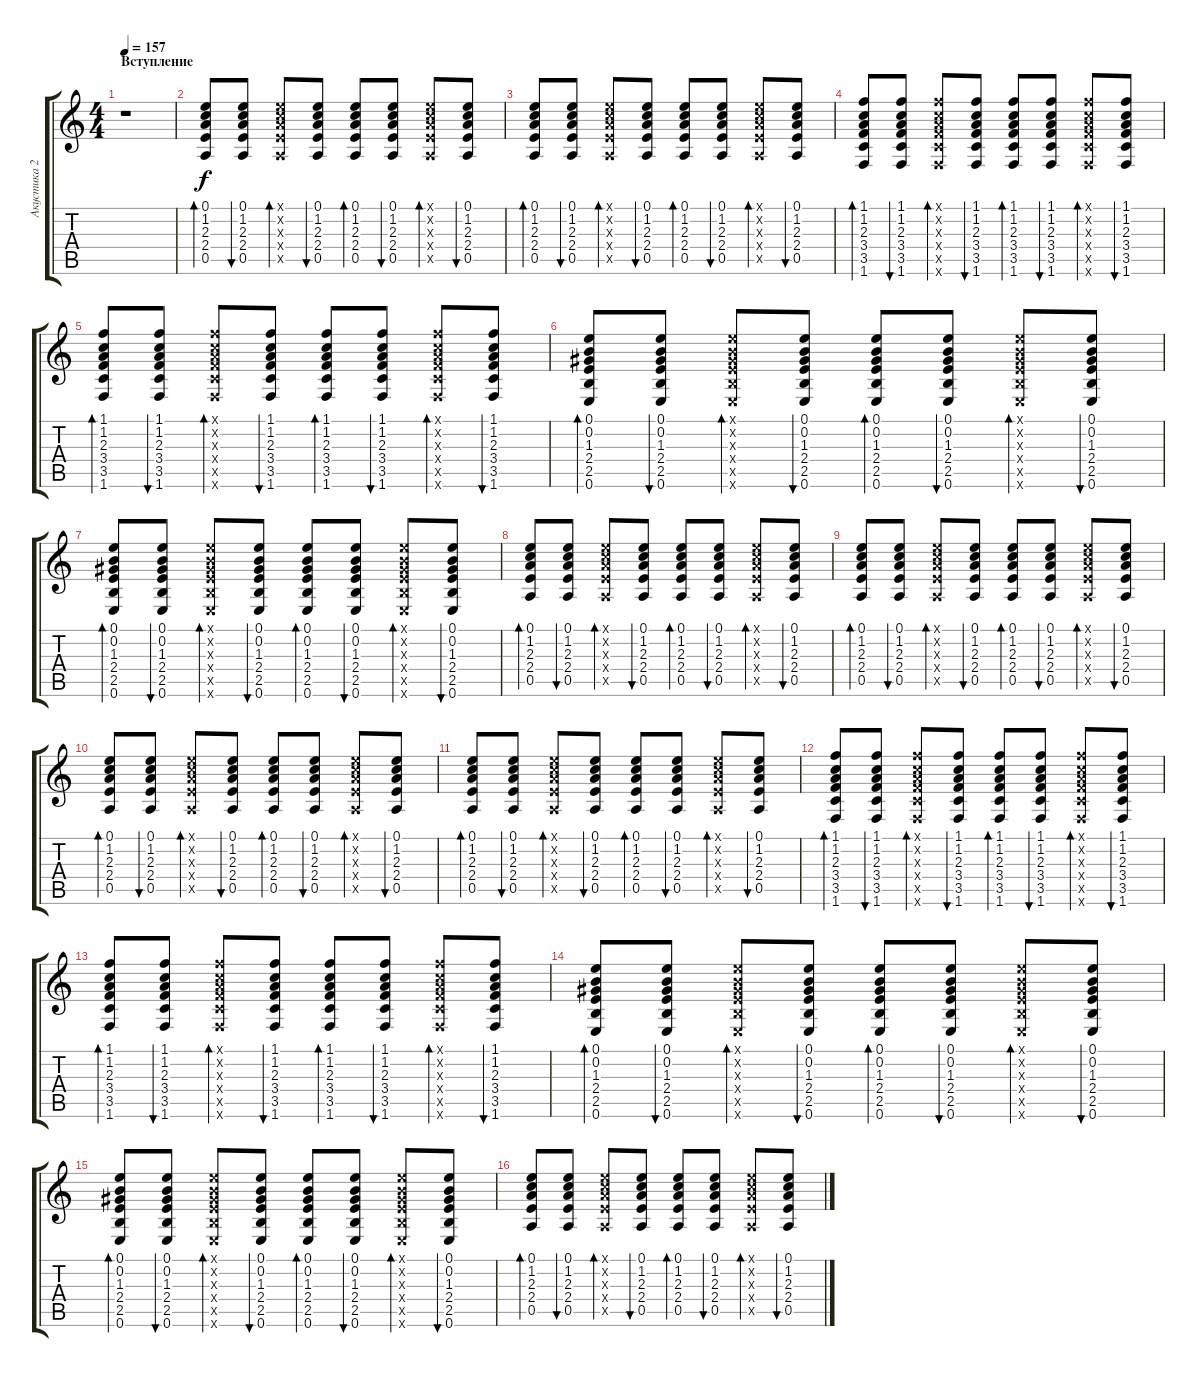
\track ("Акустика 2" "Акустика 2") {instrument acousticguitarsteel}
\staff {score tabs}
\tuning (E4 B3 G3 D3 A2 E2) {hide}
\ts (4 4)
\section ("" "Вступление")
\tempo 157
\clef g2
\ks c
r.1{dy f instrument acousticguitarsteel} |
(0.1 1.2 2.3 2.4 0.5).8{bd 30} (0.1 1.2 2.3 2.4 0.5).8{bu 30} (0.1{x} 1.2{x} 2.3{x} 2.4{x} 0.5{x}).8{bd 30} (0.1 1.2 2.3 2.4 0.5).8{bu 30} (0.1 1.2 2.3 2.4 0.5).8{bd 30} (0.1 1.2 2.3 2.4 0.5).8{bu 30} (0.1{x} 1.2{x} 2.3{x} 2.4{x} 0.5{x}).8{bd 30} (0.1 1.2 2.3 2.4 0.5).8{bu 30} |
(0.1 1.2 2.3 2.4 0.5).8{bd 30} (0.1 1.2 2.3 2.4 0.5).8{bu 30} (0.1{x} 1.2{x} 2.3{x} 2.4{x} 0.5{x}).8{bd 30} (0.1 1.2 2.3 2.4 0.5).8{bu 30} (0.1 1.2 2.3 2.4 0.5).8{bd 30} (0.1 1.2 2.3 2.4 0.5).8{bu 30} (0.1{x} 1.2{x} 2.3{x} 2.4{x} 0.5{x}).8{bd 30} (0.1 1.2 2.3 2.4 0.5).8{bu 30} |
(1.1 1.2 2.3 3.4 3.5 1.6).8{bd 30} (1.1 1.2 2.3 3.4 3.5 1.6).8{bu 30} (1.1{x} 1.2{x} 2.3{x} 3.4{x} 3.5{x} 1.6{x}).8{bd 30} (1.1 1.2 2.3 3.4 3.5 1.6).8{bu 30} (1.1 1.2 2.3 3.4 3.5 1.6).8{bd 30} (1.1 1.2 2.3 3.4 3.5 1.6).8{bu 30} (1.1{x} 1.2{x} 2.3{x} 3.4{x} 3.5{x} 1.6{x}).8{bd 30} (1.1 1.2 2.3 3.4 3.5 1.6).8{bu 30} |
(1.1 1.2 2.3 3.4 3.5 1.6).8{bd 30} (1.1 1.2 2.3 3.4 3.5 1.6).8{bu 30} (1.1{x} 1.2{x} 2.3{x} 3.4{x} 3.5{x} 1.6{x}).8{bd 30} (1.1 1.2 2.3 3.4 3.5 1.6).8{bu 30} (1.1 1.2 2.3 3.4 3.5 1.6).8{bd 30} (1.1 1.2 2.3 3.4 3.5 1.6).8{bu 30} (1.1{x} 1.2{x} 2.3{x} 3.4{x} 3.5{x} 1.6{x}).8{bd 30} (1.1 1.2 2.3 3.4 3.5 1.6).8{bu 30} |
(0.1 0.2 1.3 2.4 2.5 0.6).8{bd 30} (0.1 0.2 1.3 2.4 2.5 0.6).8{bu 30} (0.1{x} 0.2{x} 1.3{x} 2.4{x} 2.5{x} 0.6{x}).8{bd 30} (0.1 0.2 1.3 2.4 2.5 0.6).8{bu 30} (0.1 0.2 1.3 2.4 2.5 0.6).8{bd 30} (0.1 0.2 1.3 2.4 2.5 0.6).8{bu 30} (0.1{x} 0.2{x} 1.3{x} 2.4{x} 2.5{x} 0.6{x}).8{bd 30} (0.1 0.2 1.3 2.4 2.5 0.6).8{bu 30} |
(0.1 0.2 1.3 2.4 2.5 0.6).8{bd 30} (0.1 0.2 1.3 2.4 2.5 0.6).8{bu 30} (0.1{x} 0.2{x} 1.3{x} 2.4{x} 2.5{x} 0.6{x}).8{bd 30} (0.1 0.2 1.3 2.4 2.5 0.6).8{bu 30} (0.1 0.2 1.3 2.4 2.5 0.6).8{bd 30} (0.1 0.2 1.3 2.4 2.5 0.6).8{bu 30} (0.1{x} 0.2{x} 1.3{x} 2.4{x} 2.5{x} 0.6{x}).8{bd 30} (0.1 0.2 1.3 2.4 2.5 0.6).8{bu 30} |
(0.1 1.2 2.3 2.4 0.5).8{bd 30} (0.1 1.2 2.3 2.4 0.5).8{bu 30} (0.1{x} 1.2{x} 2.3{x} 2.4{x} 0.5{x}).8{bd 30} (0.1 1.2 2.3 2.4 0.5).8{bu 30} (0.1 1.2 2.3 2.4 0.5).8{bd 30} (0.1 1.2 2.3 2.4 0.5).8{bu 30} (0.1{x} 1.2{x} 2.3{x} 2.4{x} 0.5{x}).8{bd 30} (0.1 1.2 2.3 2.4 0.5).8{bu 30} |
(0.1 1.2 2.3 2.4 0.5).8{bd 30} (0.1 1.2 2.3 2.4 0.5).8{bu 30} (0.1{x} 1.2{x} 2.3{x} 2.4{x} 0.5{x}).8{bd 30} (0.1 1.2 2.3 2.4 0.5).8{bu 30} (0.1 1.2 2.3 2.4 0.5).8{bd 30} (0.1 1.2 2.3 2.4 0.5).8{bu 30} (0.1{x} 1.2{x} 2.3{x} 2.4{x} 0.5{x}).8{bd 30} (0.1 1.2 2.3 2.4 0.5).8{bu 30} |
(0.1 1.2 2.3 2.4 0.5).8{bd 30} (0.1 1.2 2.3 2.4 0.5).8{bu 30} (0.1{x} 1.2{x} 2.3{x} 2.4{x} 0.5{x}).8{bd 30} (0.1 1.2 2.3 2.4 0.5).8{bu 30} (0.1 1.2 2.3 2.4 0.5).8{bd 30} (0.1 1.2 2.3 2.4 0.5).8{bu 30} (0.1{x} 1.2{x} 2.3{x} 2.4{x} 0.5{x}).8{bd 30} (0.1 1.2 2.3 2.4 0.5).8{bu 30} |
(0.1 1.2 2.3 2.4 0.5).8{bd 30} (0.1 1.2 2.3 2.4 0.5).8{bu 30} (0.1{x} 1.2{x} 2.3{x} 2.4{x} 0.5{x}).8{bd 30} (0.1 1.2 2.3 2.4 0.5).8{bu 30} (0.1 1.2 2.3 2.4 0.5).8{bd 30} (0.1 1.2 2.3 2.4 0.5).8{bu 30} (0.1{x} 1.2{x} 2.3{x} 2.4{x} 0.5{x}).8{bd 30} (0.1 1.2 2.3 2.4 0.5).8{bu 30} |
(1.1 1.2 2.3 3.4 3.5 1.6).8{bd 30} (1.1 1.2 2.3 3.4 3.5 1.6).8{bu 30} (1.1{x} 1.2{x} 2.3{x} 3.4{x} 3.5{x} 1.6{x}).8{bd 30} (1.1 1.2 2.3 3.4 3.5 1.6).8{bu 30} (1.1 1.2 2.3 3.4 3.5 1.6).8{bd 30} (1.1 1.2 2.3 3.4 3.5 1.6).8{bu 30} (1.1{x} 1.2{x} 2.3{x} 3.4{x} 3.5{x} 1.6{x}).8{bd 30} (1.1 1.2 2.3 3.4 3.5 1.6).8{bu 30} |
(1.1 1.2 2.3 3.4 3.5 1.6).8{bd 30} (1.1 1.2 2.3 3.4 3.5 1.6).8{bu 30} (1.1{x} 1.2{x} 2.3{x} 3.4{x} 3.5{x} 1.6{x}).8{bd 30} (1.1 1.2 2.3 3.4 3.5 1.6).8{bu 30} (1.1 1.2 2.3 3.4 3.5 1.6).8{bd 30} (1.1 1.2 2.3 3.4 3.5 1.6).8{bu 30} (1.1{x} 1.2{x} 2.3{x} 3.4{x} 3.5{x} 1.6{x}).8{bd 30} (1.1 1.2 2.3 3.4 3.5 1.6).8{bu 30} |
(0.1 0.2 1.3 2.4 2.5 0.6).8{bd 30} (0.1 0.2 1.3 2.4 2.5 0.6).8{bu 30} (0.1{x} 0.2{x} 1.3{x} 2.4{x} 2.5{x} 0.6{x}).8{bd 30} (0.1 0.2 1.3 2.4 2.5 0.6).8{bu 30} (0.1 0.2 1.3 2.4 2.5 0.6).8{bd 30} (0.1 0.2 1.3 2.4 2.5 0.6).8{bu 30} (0.1{x} 0.2{x} 1.3{x} 2.4{x} 2.5{x} 0.6{x}).8{bd 30} (0.1 0.2 1.3 2.4 2.5 0.6).8{bu 30} |
(0.1 0.2 1.3 2.4 2.5 0.6).8{bd 30} (0.1 0.2 1.3 2.4 2.5 0.6).8{bu 30} (0.1{x} 0.2{x} 1.3{x} 2.4{x} 2.5{x} 0.6{x}).8{bd 30} (0.1 0.2 1.3 2.4 2.5 0.6).8{bu 30} (0.1 0.2 1.3 2.4 2.5 0.6).8{bd 30} (0.1 0.2 1.3 2.4 2.5 0.6).8{bu 30} (0.1{x} 0.2{x} 1.3{x} 2.4{x} 2.5{x} 0.6{x}).8{bd 30} (0.1 0.2 1.3 2.4 2.5 0.6).8{bu 30} |
(0.1 1.2 2.3 2.4 0.5).8{bd 30} (0.1 1.2 2.3 2.4 0.5).8{bu 30} (0.1{x} 1.2{x} 2.3{x} 2.4{x} 0.5{x}).8{bd 30} (0.1 1.2 2.3 2.4 0.5).8{bu 30} (0.1 1.2 2.3 2.4 0.5).8{bd 30} (0.1 1.2 2.3 2.4 0.5).8{bu 30} (0.1{x} 1.2{x} 2.3{x} 2.4{x} 0.5{x}).8{bd 30} (0.1 1.2 2.3 2.4 0.5).8{bu 30}
